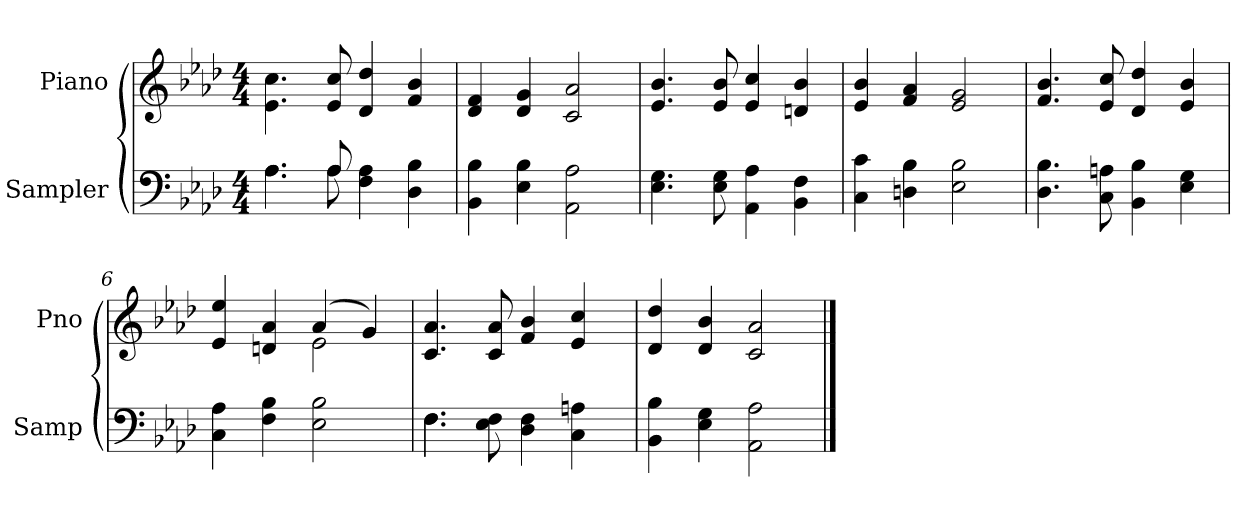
**kern	**kern
*part2	*part1
*staff2	*staff1
*I"Sampler	*I"Piano
*I'Samp	*I'Pno
*clefF4	*clefG2
*k[b-e-a-d-]	*k[b-e-a-d-]
*A-:	*A-:
*M4/4	*M4/4
=1	=1
*^	*
4.A-\	4.A-	4.e-\ 4.cc\
8A-/	8A-	8e- 8cc
4F 4A-	2ryy	4d- 4dd-
4D- 4B-	.	4f 4b-
*v	*v	*
=2	=2
4BB- 4B-	4d- 4f
4E- 4B-	4d- 4g
2AA- 2A-	2c 2a-
=3	=3
4.E- 4.G	4.e- 4.b-
8E- 8G	8e- 8b-
4AA- 4A-	4e- 4cc
4BB- 4F	4dn 4b-
=4	=4
4C 4c	4e- 4b-
4Dn 4B-	4f 4a-
2E- 2B-	2e- 2g
=5	=5
4.D- 4.B-	4.f 4.b-
8C 8An	8e- 8cc
4BB- 4B-	4d- 4dd-
4E- 4G	4e- 4b-
=6	=6
*	*^
4C 4A-	4e- 4ee-	2ryy
4F 4B-	4dn 4a-	.
2E- 2B-	(4a-/	2e-
.	4g/)	.
*	*v	*v
=7	=7
*^	*
4.F\	4.F	4.c 4.a-
8E- 8F	2ryy	8c 8a-
4D- 4F	.	4f 4b-
4C 4An	.	4e- 4cc
.	8ryy	.
*v	*v	*
=8	=8
4BB- 4B-	4d- 4dd-
4E- 4G	4d- 4b-
2AA- 2A-	2c 2a-
==	==
*-	*-
